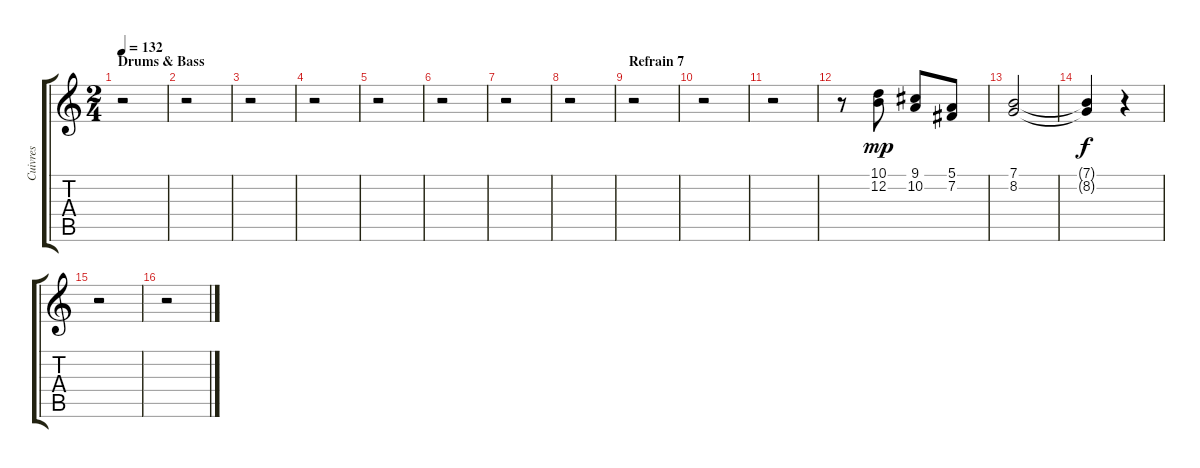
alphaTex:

\track ("Cuivres" "Cuivres") {instrument brasssection}
\staff {score tabs}
\tuning (E4 B3 G3 D3 A2 E2) {hide}
\ts (2 4)
\section ("" "Drums & Bass")
\tempo 132
\clef g2
\ks c
r.2{dy f} |
r.2 |
r.2 |
r.2 |
r.2 |
r.2 |
r.2 |
r.2 |
\section ("" "Refrain 7")
r.2 |
r.2 |
r.2 |
r.8 (10.1 12.2).8{dy mp} (9.1 10.2).8 (5.1 7.2).8 |
(7.1 8.2).2 |
(7.1{t} 8.2{t}).4{dy f} r.4 |
r.2 |
r.2
